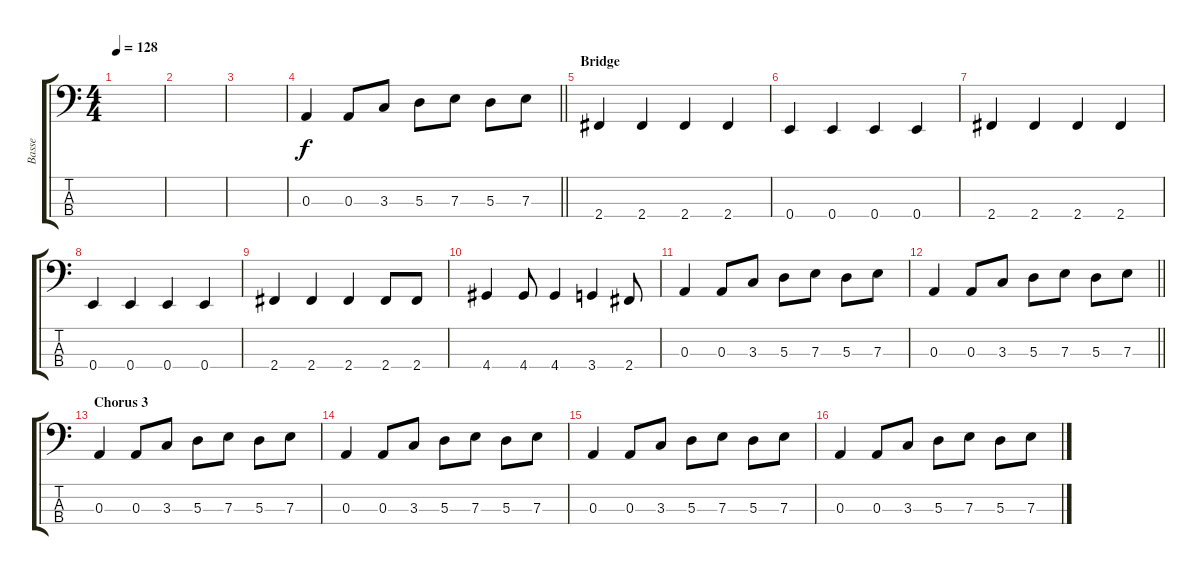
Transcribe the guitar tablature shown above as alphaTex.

\track ("Basse" "Basse") {instrument electricbassfinger}
\staff {score tabs}
\tuning (G2 D2 A1 E1) {hide}
\ts (4 4)
\tempo 128
\clef f4
\ks c
|
|
|
\barLineRight lightlight
0.3.4 0.3.8 3.3.8 5.3.8 7.3.8 5.3.8 7.3.8 |
\section ("" "Bridge")
2.4.4 2.4.4 2.4.4 2.4.4 |
0.4.4 0.4.4 0.4.4 0.4.4 |
2.4.4 2.4.4 2.4.4 2.4.4 |
0.4.4 0.4.4 0.4.4 0.4.4 |
2.4.4 2.4.4 2.4.4 2.4.8 2.4.8 |
4.4.4 4.4.8 4.4.4 3.4.4 2.4.8 |
0.3.4 0.3.8 3.3.8 5.3.8 7.3.8 5.3.8 7.3.8 |
\barLineRight lightlight
0.3.4 0.3.8 3.3.8 5.3.8 7.3.8 5.3.8 7.3.8 |
\section ("" "Chorus 3")
0.3.4 0.3.8 3.3.8 5.3.8 7.3.8 5.3.8 7.3.8 |
0.3.4 0.3.8 3.3.8 5.3.8 7.3.8 5.3.8 7.3.8 |
0.3.4 0.3.8 3.3.8 5.3.8 7.3.8 5.3.8 7.3.8 |
0.3.4 0.3.8 3.3.8 5.3.8 7.3.8 5.3.8 7.3.8
